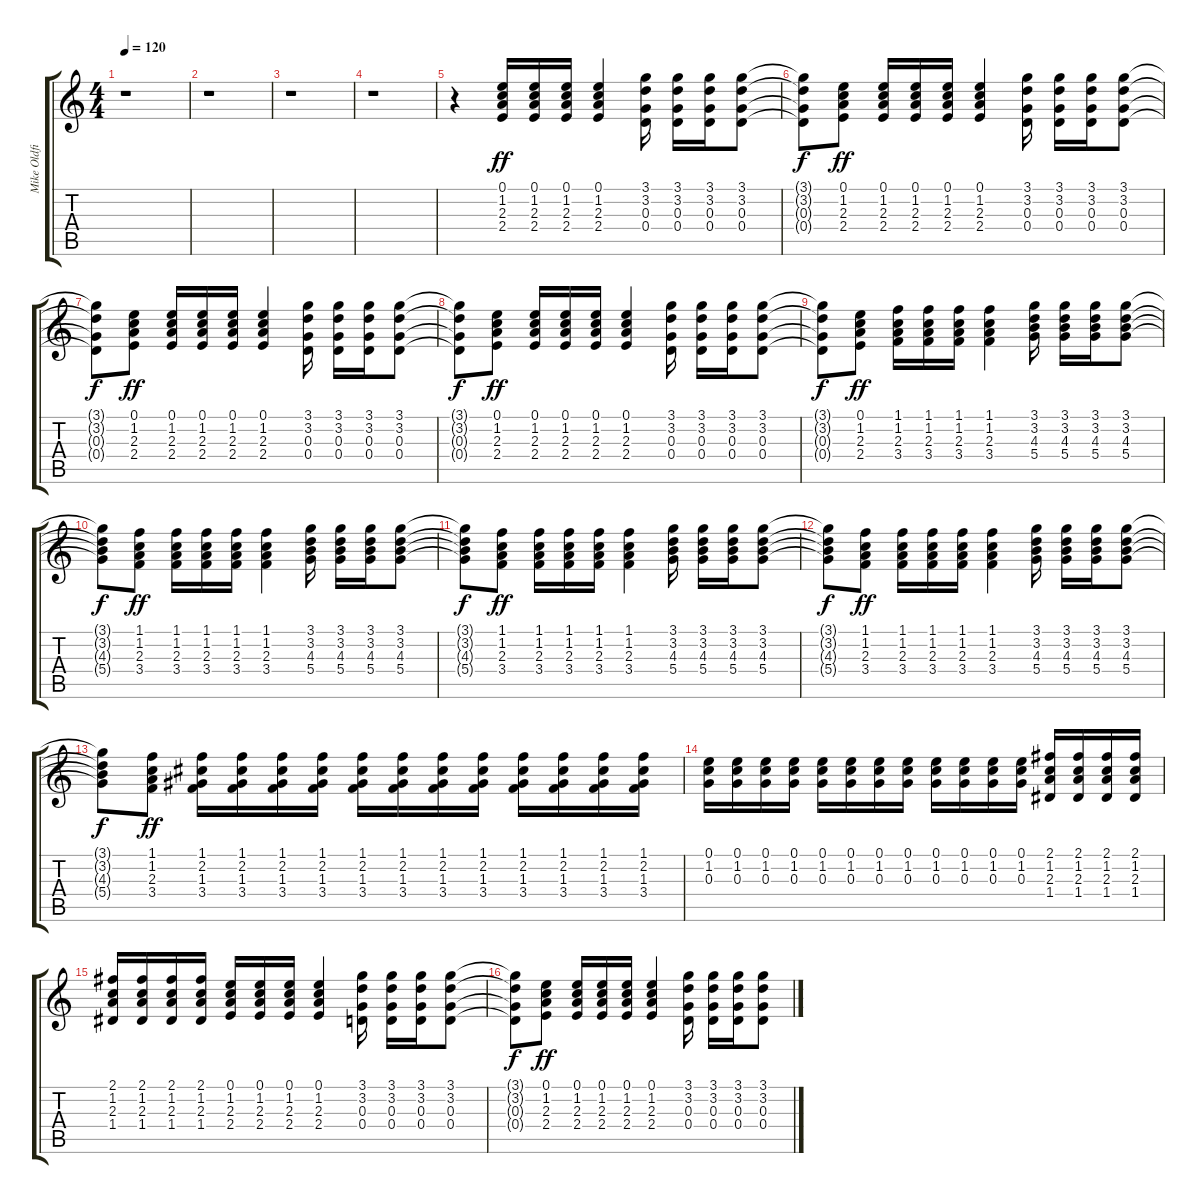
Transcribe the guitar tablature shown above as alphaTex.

\track ("Mike Oldfield" "Mike Oldfi") {instrument acousticguitarsteel}
\staff {score tabs}
\tuning (E4 B3 G3 D3 A2 E2) {hide}
\ts (4 4)
\tempo 120
\clef g2
\ks c
r.1{dy ff} |
r.1 |
r.1 |
r.1 |
r.4 (0.1 1.2 2.3 2.4).16 (0.1 1.2 2.3 2.4).16 (0.1 1.2 2.3 2.4).16 (0.1 1.2 2.3 2.4).4 (3.1 3.2 0.3 0.4).16 (3.1 3.2 0.3 0.4).16 (3.1 3.2 0.3 0.4).16 (3.1 3.2 0.3 0.4).8 |
(3.1{t} 3.2{t} 0.3{t} 0.4{t}).8{dy f} (0.1 1.2 2.3 2.4).8{dy ff} (0.1 1.2 2.3 2.4).16 (0.1 1.2 2.3 2.4).16 (0.1 1.2 2.3 2.4).16 (0.1 1.2 2.3 2.4).4 (3.1 3.2 0.3 0.4).16 (3.1 3.2 0.3 0.4).16 (3.1 3.2 0.3 0.4).16 (3.1 3.2 0.3 0.4).8 |
(3.1{t} 3.2{t} 0.3{t} 0.4{t}).8{dy f} (0.1 1.2 2.3 2.4).8{dy ff} (0.1 1.2 2.3 2.4).16 (0.1 1.2 2.3 2.4).16 (0.1 1.2 2.3 2.4).16 (0.1 1.2 2.3 2.4).4 (3.1 3.2 0.3 0.4).16 (3.1 3.2 0.3 0.4).16 (3.1 3.2 0.3 0.4).16 (3.1 3.2 0.3 0.4).8 |
(3.1{t} 3.2{t} 0.3{t} 0.4{t}).8{dy f} (0.1 1.2 2.3 2.4).8{dy ff} (0.1 1.2 2.3 2.4).16 (0.1 1.2 2.3 2.4).16 (0.1 1.2 2.3 2.4).16 (0.1 1.2 2.3 2.4).4 (3.1 3.2 0.3 0.4).16 (3.1 3.2 0.3 0.4).16 (3.1 3.2 0.3 0.4).16 (3.1 3.2 0.3 0.4).8 |
(3.1{t} 3.2{t} 0.3{t} 0.4{t}).8{dy f} (0.1 1.2 2.3 2.4).8{dy ff} (1.1 1.2 2.3 3.4).16 (1.1 1.2 2.3 3.4).16 (1.1 1.2 2.3 3.4).16 (1.1 1.2 2.3 3.4).4 (3.1 3.2 4.3 5.4).16 (3.1 3.2 4.3 5.4).16 (3.1 3.2 4.3 5.4).16 (3.1 3.2 4.3 5.4).8 |
(3.1{t} 3.2{t} 4.3{t} 5.4{t}).8{dy f} (1.1 1.2 2.3 3.4).8{dy ff} (1.1 1.2 2.3 3.4).16 (1.1 1.2 2.3 3.4).16 (1.1 1.2 2.3 3.4).16 (1.1 1.2 2.3 3.4).4 (3.1 3.2 4.3 5.4).16 (3.1 3.2 4.3 5.4).16 (3.1 3.2 4.3 5.4).16 (3.1 3.2 4.3 5.4).8 |
(3.1{t} 3.2{t} 4.3{t} 5.4{t}).8{dy f} (1.1 1.2 2.3 3.4).8{dy ff} (1.1 1.2 2.3 3.4).16 (1.1 1.2 2.3 3.4).16 (1.1 1.2 2.3 3.4).16 (1.1 1.2 2.3 3.4).4 (3.1 3.2 4.3 5.4).16 (3.1 3.2 4.3 5.4).16 (3.1 3.2 4.3 5.4).16 (3.1 3.2 4.3 5.4).8 |
(3.1{t} 3.2{t} 4.3{t} 5.4{t}).8{dy f} (1.1 1.2 2.3 3.4).8{dy ff} (1.1 1.2 2.3 3.4).16 (1.1 1.2 2.3 3.4).16 (1.1 1.2 2.3 3.4).16 (1.1 1.2 2.3 3.4).4 (3.1 3.2 4.3 5.4).16 (3.1 3.2 4.3 5.4).16 (3.1 3.2 4.3 5.4).16 (3.1 3.2 4.3 5.4).8 |
(3.1{t} 3.2{t} 4.3{t} 5.4{t}).8{dy f} (1.1 1.2 2.3 3.4).8{dy ff} (1.1 2.2 1.3 3.4).16 (1.1 2.2 1.3 3.4).16 (1.1 2.2 1.3 3.4).16 (1.1 2.2 1.3 3.4).16 (1.1 2.2 1.3 3.4).16 (1.1 2.2 1.3 3.4).16 (1.1 2.2 1.3 3.4).16 (1.1 2.2 1.3 3.4).16 (1.1 2.2 1.3 3.4).16 (1.1 2.2 1.3 3.4).16 (1.1 2.2 1.3 3.4).16 (1.1 2.2 1.3 3.4).16 |
(0.1 1.2 0.3).16 (0.1 1.2 0.3).16 (0.1 1.2 0.3).16 (0.1 1.2 0.3).16 (0.1 1.2 0.3).16 (0.1 1.2 0.3).16 (0.1 1.2 0.3).16 (0.1 1.2 0.3).16 (0.1 1.2 0.3).16 (0.1 1.2 0.3).16 (0.1 1.2 0.3).16 (0.1 1.2 0.3).16 (2.1 1.2 2.3 1.4).16 (2.1 1.2 2.3 1.4).16 (2.1 1.2 2.3 1.4).16 (2.1 1.2 2.3 1.4).16 |
(2.1 1.2 2.3 1.4).16 (2.1 1.2 2.3 1.4).16 (2.1 1.2 2.3 1.4).16 (2.1 1.2 2.3 1.4).16 (0.1 1.2 2.3 2.4).16 (0.1 1.2 2.3 2.4).16 (0.1 1.2 2.3 2.4).16 (0.1 1.2 2.3 2.4).4 (3.1 3.2 0.3 0.4).16 (3.1 3.2 0.3 0.4).16 (3.1 3.2 0.3 0.4).16 (3.1 3.2 0.3 0.4).8 |
(3.1{t} 3.2{t} 0.3{t} 0.4{t}).8{dy f} (0.1 1.2 2.3 2.4).8{dy ff} (0.1 1.2 2.3 2.4).16 (0.1 1.2 2.3 2.4).16 (0.1 1.2 2.3 2.4).16 (0.1 1.2 2.3 2.4).4 (3.1 3.2 0.3 0.4).16 (3.1 3.2 0.3 0.4).16 (3.1 3.2 0.3 0.4).16 (3.1 3.2 0.3 0.4).8
